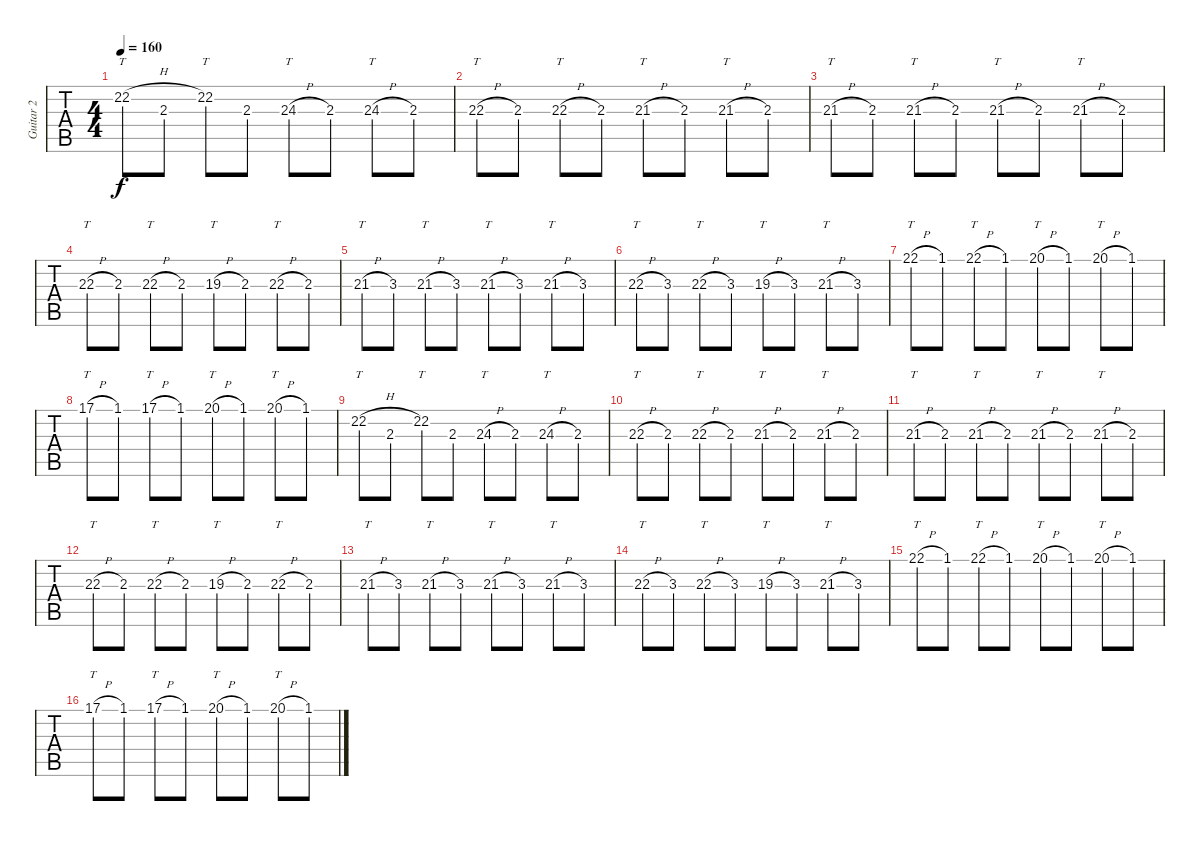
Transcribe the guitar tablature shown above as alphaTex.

\track ("Guitar 2" "Guitar 2") {instrument overdrivenguitar}
\staff {tabs}
\tuning (D4 A3 F3 C3 G2 C2) {hide}
\ts (4 4)
\tempo 160
\clef g2
\ks c
22.2{h}.8{tt dy f} 2.3.8 22.2.8{tt} 2.3.8 24.3{h}.8{tt} 2.3.8 24.3{h}.8{tt} 2.3.8 |
22.3{h}.8{tt} 2.3.8 22.3{h}.8{tt} 2.3.8 21.3{h}.8{tt} 2.3.8 21.3{h}.8{tt} 2.3.8 |
21.3{h}.8{tt} 2.3.8 21.3{h}.8{tt} 2.3.8 21.3{h}.8{tt} 2.3.8 21.3{h}.8{tt} 2.3.8 |
22.3{h}.8{tt} 2.3.8 22.3{h}.8{tt} 2.3.8 19.3{h}.8{tt} 2.3.8 22.3{h}.8{tt} 2.3.8 |
21.3{h}.8{tt} 3.3.8 21.3{h}.8{tt} 3.3.8 21.3{h}.8{tt} 3.3.8 21.3{h}.8{tt} 3.3.8 |
22.3{h}.8{tt} 3.3.8 22.3{h}.8{tt} 3.3.8 19.3{h}.8{tt} 3.3.8 21.3{h}.8{tt} 3.3.8 |
22.1{h}.8{tt} 1.1.8 22.1{h}.8{tt} 1.1.8 20.1{h}.8{tt} 1.1.8 20.1{h}.8{tt} 1.1.8 |
17.1{h}.8{tt} 1.1.8 17.1{h}.8{tt} 1.1.8 20.1{h}.8{tt} 1.1.8 20.1{h}.8{tt} 1.1.8 |
22.2{h}.8{tt} 2.3.8 22.2.8{tt} 2.3.8 24.3{h}.8{tt} 2.3.8 24.3{h}.8{tt} 2.3.8 |
22.3{h}.8{tt} 2.3.8 22.3{h}.8{tt} 2.3.8 21.3{h}.8{tt} 2.3.8 21.3{h}.8{tt} 2.3.8 |
21.3{h}.8{tt} 2.3.8 21.3{h}.8{tt} 2.3.8 21.3{h}.8{tt} 2.3.8 21.3{h}.8{tt} 2.3.8 |
22.3{h}.8{tt} 2.3.8 22.3{h}.8{tt} 2.3.8 19.3{h}.8{tt} 2.3.8 22.3{h}.8{tt} 2.3.8 |
21.3{h}.8{tt} 3.3.8 21.3{h}.8{tt} 3.3.8 21.3{h}.8{tt} 3.3.8 21.3{h}.8{tt} 3.3.8 |
22.3{h}.8{tt} 3.3.8 22.3{h}.8{tt} 3.3.8 19.3{h}.8{tt} 3.3.8 21.3{h}.8{tt} 3.3.8 |
22.1{h}.8{tt} 1.1.8 22.1{h}.8{tt} 1.1.8 20.1{h}.8{tt} 1.1.8 20.1{h}.8{tt} 1.1.8 |
17.1{h}.8{tt} 1.1.8 17.1{h}.8{tt} 1.1.8 20.1{h}.8{tt} 1.1.8 20.1{h}.8{tt} 1.1.8
